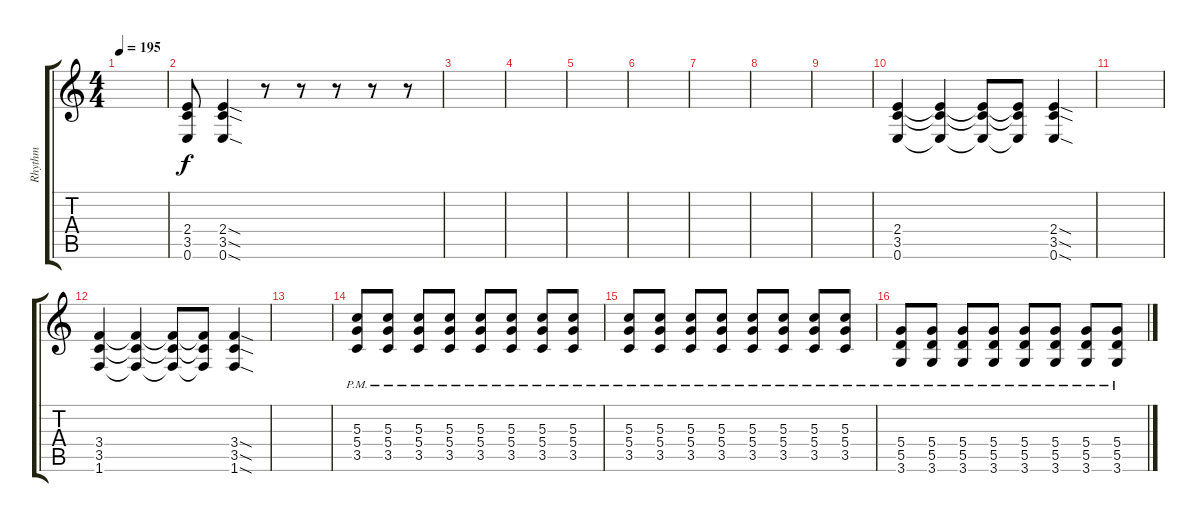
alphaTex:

\track ("Rhythm" "Rhythm") {instrument distortionguitar}
\staff {score tabs}
\tuning (E4 B3 G3 D3 A2 E2) {hide}
\ts (4 4)
\tempo 195
\clef g2
\ks c
|
(2.4 3.5 0.6).8 (2.4{sod} 3.5{sod} 0.6{sod}).4 r.8 r.8 r.8 r.8 r.8 |
|
|
|
|
|
|
|
(2.4 3.5 0.6).4 (2.4{t} 3.5{t} 0.6{t}).4 (2.4{t} 3.5{t} 0.6{t}).8 (2.4{t} 3.5{t} 0.6{t}).8 (2.4{sod} 3.5{sod} 0.6{sod}).4 |
|
(3.4 3.5 1.6).4 (3.4{t} 3.5{t} 1.6{t}).4 (3.4{t} 3.5{t} 1.6{t}).8 (3.4{t} 3.5{t} 1.6{t}).8 (3.4{sod} 3.5{sod} 1.6{sod}).4 |
|
(5.3{pm} 5.4{pm} 3.5{pm}).8 (5.3{pm} 5.4{pm} 3.5{pm}).8 (5.3{pm} 5.4{pm} 3.5{pm}).8 (5.3{pm} 5.4{pm} 3.5{pm}).8 (5.3{pm} 5.4{pm} 3.5{pm}).8 (5.3{pm} 5.4{pm} 3.5{pm}).8 (5.3{pm} 5.4{pm} 3.5{pm}).8 (5.3{pm} 5.4{pm} 3.5{pm}).8 |
(5.3{pm} 5.4{pm} 3.5{pm}).8 (5.3{pm} 5.4{pm} 3.5{pm}).8 (5.3{pm} 5.4{pm} 3.5{pm}).8 (5.3{pm} 5.4{pm} 3.5{pm}).8 (5.3{pm} 5.4{pm} 3.5{pm}).8 (5.3{pm} 5.4{pm} 3.5{pm}).8 (5.3{pm} 5.4{pm} 3.5{pm}).8 (5.3{pm} 5.4{pm} 3.5{pm}).8 |
(5.4{pm} 5.5{pm} 3.6{pm}).8 (5.4{pm} 5.5{pm} 3.6{pm}).8 (5.4{pm} 5.5{pm} 3.6{pm}).8 (5.4{pm} 5.5{pm} 3.6{pm}).8 (5.4{pm} 5.5{pm} 3.6{pm}).8 (5.4{pm} 5.5{pm} 3.6{pm}).8 (5.4{pm} 5.5{pm} 3.6{pm}).8 (5.4{pm} 5.5{pm} 3.6{pm}).8
